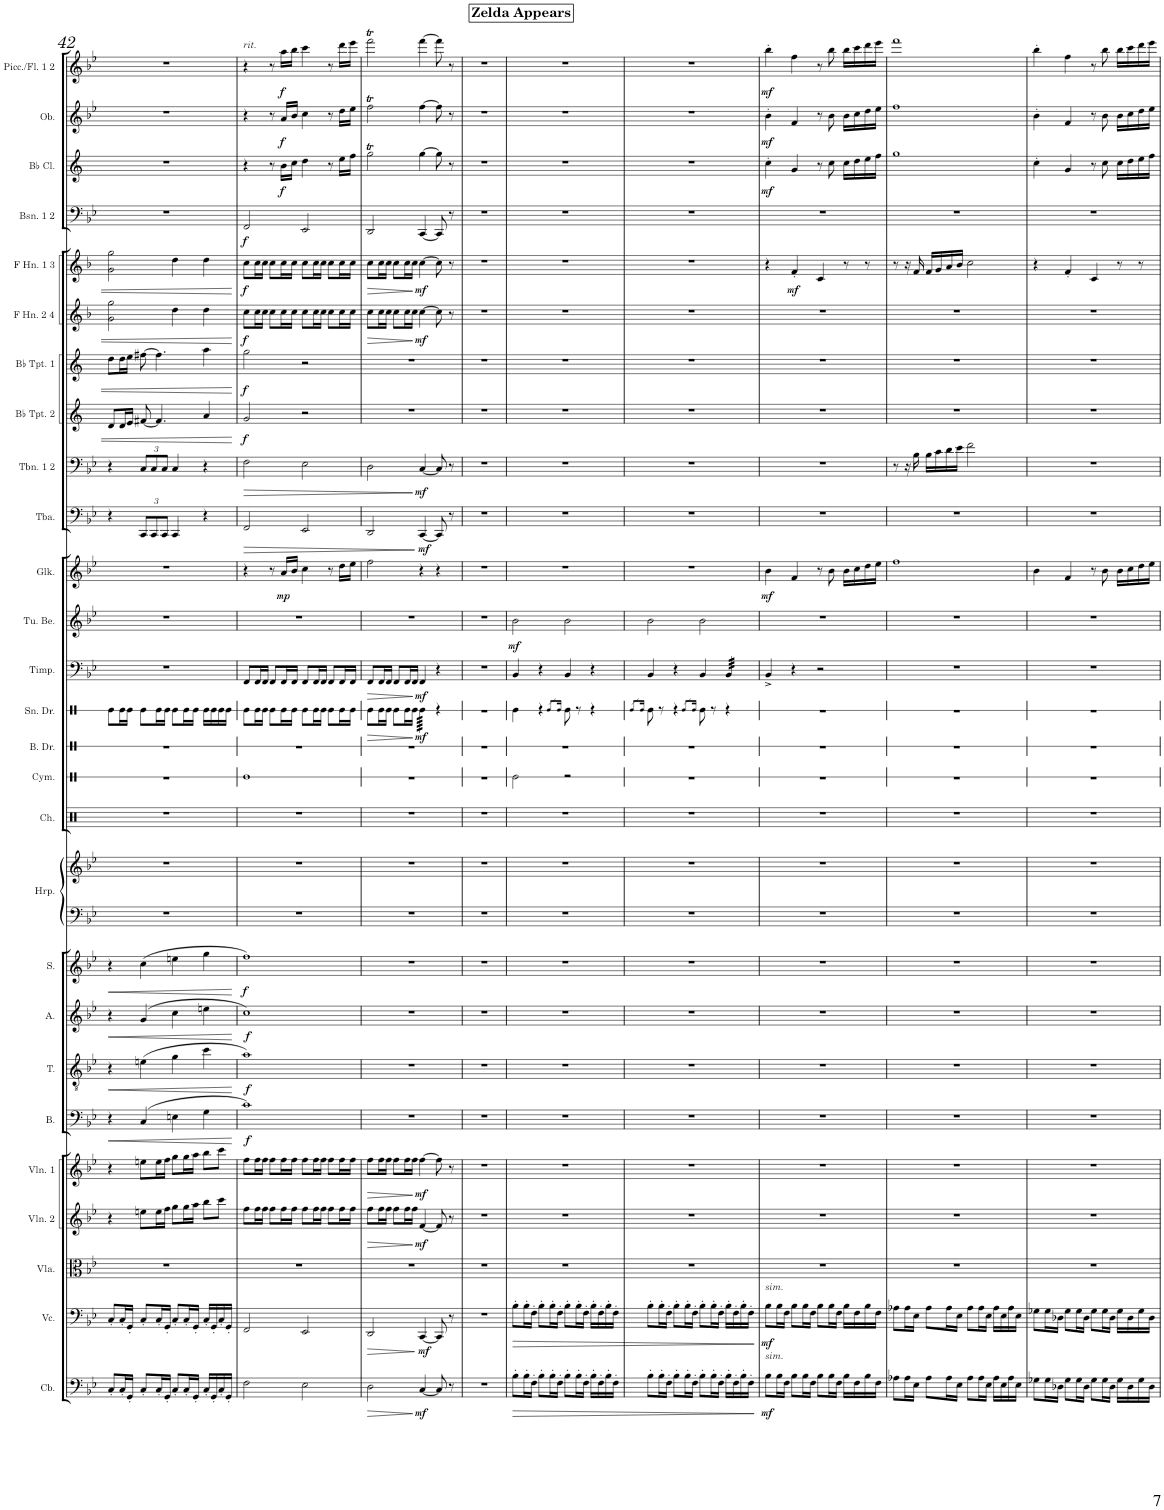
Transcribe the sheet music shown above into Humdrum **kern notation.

**kern	**dynam	**kern	**dynam	**kern	**kern	**dynam	**kern	**dynam	**kern	**dynam	**kern	**dynam	**kern	**dynam	**kern	**dynam	**kern	**kern	**kern	**kern	**kern	**kern	**dynam	**kern	**dynam	**kern	**dynam	**kern	**dynam	**kern	**dynam	**kern	**dynam	**kern	**dynam	**kern	**dynam	**kern	**dynam	**kern	**dynam	**kern	**dynam	**kern	**dynam	**kern	**dynam	**kern	**dynam
*part27	*part27	*part26	*part26	*part25	*part24	*part24	*part23	*part23	*part22	*part22	*part21	*part21	*part20	*part20	*part19	*part19	*part18	*part18	*part17	*part16	*part15	*part14	*part14	*part13	*part13	*part12	*part12	*part11	*part11	*part10	*part10	*part9	*part9	*part8	*part8	*part7	*part7	*part6	*part6	*part5	*part5	*part4	*part4	*part3	*part3	*part2	*part2	*part1	*part1
*staff28	*staff28	*staff27	*staff27	*staff26	*staff25	*staff25	*staff24	*staff24	*staff23	*staff23	*staff22	*staff22	*staff21	*staff21	*staff20	*staff20	*staff19	*staff18	*staff17	*staff16	*staff15	*staff14	*staff14	*staff13	*staff13	*staff12	*staff12	*staff11	*staff11	*staff10	*staff10	*staff9	*staff9	*staff8	*staff8	*staff7	*staff7	*staff6	*staff6	*staff5	*staff5	*staff4	*staff4	*staff3	*staff3	*staff2	*staff2	*staff1	*staff1
*I"Contrabass	*	*I"Violoncello	*	*I"Viola	*I"Violin 2	*	*I"Violin 1	*	*I"Bass	*	*I"Tenor	*	*I"Alto	*	*I"Soprano	*	*I"Harp	*	*I"Wind Chimes	*I"Cymbal	*I"Bass Drum	*I"Snare Drum	*	*I"Timpani	*	*I"Tubular Bells	*	*I"Glockenspiel	*	*I"Tuba	*	*I"Trombone 1 &amp; 2	*	*I"Bb Trumpet 2	*	*I"Bb Trumpet 1	*	*I"F Horn 2 &amp; 4	*	*I"F Horn 1 &amp; 3	*	*I"Bassoon 1 &amp; 2	*	*I"Bb Clarinet	*	*I"Oboe	*	*I"Piccolo/Flute 1 &amp; 2	*
*I'Cb.	*	*I'Vc.	*	*I'Vla.	*I'Vln. 2	*	*I'Vln. 1	*	*I'B.	*	*I'T.	*	*I'A.	*	*I'S.	*	*I'Hrp.	*	*I'Ch.	*I'Cym.	*I'B. Dr.	*I'Sn. Dr.	*	*I'Timp.	*	*I'Tu. Be.	*	*I'Glk.	*	*I'Tba.	*	*I'Tbn. 1 2	*	*I'Bb Tpt. 2	*	*I'Bb Tpt. 1	*	*I'F Hn. 2 4	*	*I'F Hn. 1 3	*	*I'Bsn. 1 2	*	*I'Bb Cl.	*	*I'Ob.	*	*I'Picc./Fl. 1 2	*
!!LO:PB:g=z
*clefF4	*	*clefF4	*	*clefC3	*clefG2	*	*clefG2	*	*clefF4	*	*clefGv2	*	*clefG2	*	*clefG2	*	*clefF4	*clefG2	*clefX	*clefX	*clefX	*clefX	*	*clefF4	*	*clefG2	*	*clefG2	*	*clefF4	*	*clefF4	*	*clefG2	*	*clefG2	*	*clefG2	*	*clefG2	*	*clefF4	*	*clefG2	*	*clefG2	*	*clefG2	*
*Trd7c12	*	*	*	*	*	*	*	*	*	*	*	*	*	*	*	*	*	*	*	*	*	*	*	*	*	*	*	*Trd-14c-24	*	*	*	*	*	*Trd1c2	*	*Trd1c2	*	*Trd4c7	*	*Trd4c7	*	*	*	*Trd1c2	*	*	*	*	*
*k[b-e-]	*	*k[b-e-]	*	*k[b-e-]	*k[b-e-]	*	*k[b-e-]	*	*k[b-e-]	*	*k[b-e-]	*	*k[b-e-]	*	*k[b-e-]	*	*k[b-e-]	*k[b-e-]	*k[]	*k[]	*k[]	*k[]	*	*k[b-e-]	*	*k[b-e-]	*	*k[b-e-]	*	*k[b-e-]	*	*k[b-e-]	*	*k[]	*	*k[]	*	*k[b-]	*	*k[b-]	*	*k[b-e-]	*	*k[]	*	*k[b-e-]	*	*k[b-e-]	*
*M4/4	*	*M4/4	*	*M4/4	*M4/4	*	*M4/4	*	*M4/4	*	*M4/4	*	*M4/4	*	*M4/4	*	*M4/4	*M4/4	*M4/4	*M4/4	*M4/4	*M4/4	*	*M4/4	*	*M4/4	*	*M4/4	*	*M4/4	*	*M4/4	*	*M4/4	*	*M4/4	*	*M4/4	*	*M4/4	*	*M4/4	*	*M4/4	*	*M4/4	*	*M4/4	*
*met(c)	*	*met(c)	*	*met(c)	*met(c)	*	*met(c)	*	*met(c)	*	*met(c)	*	*met(c)	*	*met(c)	*	*met(c)	*met(c)	*met(c)	*met(c)	*met(c)	*met(c)	*	*met(c)	*	*met(c)	*	*met(c)	*	*met(c)	*	*met(c)	*	*met(c)	*	*met(c)	*	*met(c)	*	*met(c)	*	*met(c)	*	*met(c)	*	*met(c)	*	*met(c)	*
=42	=42	=42	=42	=42	=42	=42	=42	=42	=42	=42	=42	=42	=42	=42	=42	=42	=42	=42	=42	=42	=42	=42	=42	=42	=42	=42	=42	=42	=42	=42	=42	=42	=42	=42	=42	=42	=42	=42	=42	=42	=42	=42	=42	=42	=42	=42	=42	=42	=42
!	!	!	!	!	!	!	!	!	!	!LO:HP:b	!	!LO:HP:b	!	!LO:HP:b	!	!LO:HP:b	!	!	!	!	!	!	!	!	!	!	!	!	!	!	!	!	!	!	!	!	!	!	!	!	!	!	!	!	!	!	!	!	!
8C'/L	.	8C'/L	.	1r	4r	.	4r	.	4r	<	4r	<	4r	<	4r	<	1r	1r	1r	1r	1r	8Re\L	.	1r	.	1r	.	1r	.	4r	.	4r	.	8d/L	.	8dd\L	.	2g\ 2gg\	.	2g\ 2gg\	.	1r	.	1r	.	1r	.	1r	.
16C'/L	.	16C'/L	.	.	.	.	.	.	.	.	.	.	.	.	.	.	.	.	.	.	.	16Re\L	.	.	.	.	.	.	.	.	.	.	.	16d/L	.	16dd\L	.	.	.	.	.	.	.	.	.	.	.	.	.
16GG'/JJ	.	16GG'/JJ	.	.	.	.	.	.	.	.	.	.	.	.	.	.	.	.	.	.	.	16Re\JJ	.	.	.	.	.	.	.	.	.	.	.	16e/JJ	.	16ee\JJ	.	.	.	.	.	.	.	.	.	.	.	.	.
*	*	*	*	*	*	*	*	*	*	*	*	*	*	*	*	*	*	*	*	*	*	*	*	*	*	*	*	*	*	*Xbrackettup	*	*Xbrackettup	*	*	*	*	*	*	*	*	*	*	*	*	*	*	*	*	*
8C'/L	.	8C'/L	.	.	8een\L	.	8een\L	.	(4C/	.	(4en\	.	(4g/	.	(4cc\	.	.	.	.	.	.	8Re\L	.	.	.	.	.	.	.	12CC/L	.	12C/L	.	[8f#X/	.	[8ff#X\	.	.	.	.	.	.	.	.	.	.	.	.	.
.	.	.	.	.	.	.	.	.	.	.	.	.	.	.	.	.	.	.	.	.	.	.	.	.	.	.	.	.	.	12CC/	.	12C/	.	.	.	.	.	.	.	.	.	.	.	.	.	.	.	.	.
16C'/L	.	16C'/L	.	.	16ee\L	.	16ee\L	.	.	.	.	.	.	.	.	.	.	.	.	.	.	16Re\L	.	.	.	.	.	.	.	.	.	.	.	4.f#/]	.	4.ff#\]	.	.	.	.	.	.	.	.	.	.	.	.	.
.	.	.	.	.	.	.	.	.	.	.	.	.	.	.	.	.	.	.	.	.	.	.	.	.	.	.	.	.	.	12CC/J	.	12C/J	.	.	.	.	.	.	.	.	.	.	.	.	.	.	.	.	.
16GG'/JJ	.	16GG'/JJ	.	.	16ff\JJ	.	16ff\JJ	.	.	.	.	.	.	.	.	.	.	.	.	.	.	16Re\JJ	.	.	.	.	.	.	.	.	.	.	.	.	.	.	.	.	.	.	.	.	.	.	.	.	.	.	.
8C'/L	.	8C'/L	.	.	8gg\L	.	8gg\L	.	4En\	.	4g\	.	4cc\	.	4een\	.	.	.	.	.	.	8Re\L	.	.	.	.	.	.	.	4CC/	.	4C/	.	.	.	.	.	4dd\	.	4dd\	.	.	.	.	.	.	.	.	.
16C'/L	.	16C'/L	.	.	16gg\L	.	16gg\L	.	.	.	.	.	.	.	.	.	.	.	.	.	.	16Re\L	.	.	.	.	.	.	.	.	.	.	.	.	.	.	.	.	.	.	.	.	.	.	.	.	.	.	.
16GG'/JJ	.	16GG'/JJ	.	.	16aa\JJ	.	16aa\JJ	.	.	.	.	.	.	.	.	.	.	.	.	.	.	16Re\JJ	.	.	.	.	.	.	.	.	.	.	.	.	.	.	.	.	.	.	.	.	.	.	.	.	.	.	.
16C'/LL	.	16C'/LL	.	.	8bb-\L	.	8bb-\L	.	4G\	.	4cc\	.	4een\	.	4gg\	.	.	.	.	.	.	16Re\LL	.	.	.	.	.	.	.	4r	.	4r	.	4a/	.	4aa\	.	4dd\	.	4dd\	.	.	.	.	.	.	.	.	.
16GG'/	.	16GG'/	.	.	.	.	.	.	.	.	.	.	.	.	.	.	.	.	.	.	.	16Re\	.	.	.	.	.	.	.	.	.	.	.	.	.	.	.	.	.	.	.	.	.	.	.	.	.	.	.
16C'/	.	16C'/	.	.	8ccc\J	.	8ccc\J	.	.	.	.	.	.	.	.	.	.	.	.	.	.	16Re\	.	.	.	.	.	.	.	.	.	.	.	.	.	.	.	.	.	.	.	.	.	.	.	.	.	.	.
16GG'/JJ	.	16GG'/JJ	.	.	.	.	.	.	.	.	.	.	.	.	.	.	.	.	.	.	.	16Re\JJ	.	.	.	.	.	.	.	.	.	.	.	.	.	.	.	.	.	.	.	.	.	.	.	.	.	.	.
.	.	.	.	.	.	.	.	.	.	[	.	[	.	[	.	[	.	.	.	.	.	.	.	.	.	.	.	.	.	.	.	.	.	.	.	.	.	.	.	.	.	.	.	.	.	.	.	.	.
=43	=43	=43	=43	=43	=43	=43	=43	=43	=43	=43	=43	=43	=43	=43	=43	=43	=43	=43	=43	=43	=43	=43	=43	=43	=43	=43	=43	=43	=43	=43	=43	=43	=43	=43	=43	=43	=43	=43	=43	=43	=43	=43	=43	=43	=43	=43	=43	=43	=43
!	!	!	!	!	!	!	!	!	!	!	!	!	!	!	!	!	!	!	!	!	!	!	!	!	!	!	!	!	!	!	!	!	!	!	!	!	!	!	!	!	!	!	!	!	!	!	!	!LO:TX:a:i:t=rit.	!
!	!	!	!	!	!	!	!	!	!	!LO:DY:b	!	!LO:DY:b	!	!LO:DY:b	!	!LO:DY:b	!	!	!	!	!	!	!	!	!	!	!	!	!	!	!LO:HP:b	!	!LO:HP:b	!	!LO:DY:b	!	!LO:DY:b	!	!LO:DY:b	!	!LO:DY:b	!	!LO:DY:b	!	!	!	!	!	!
2F\	.	2FF/	.	1r	8ff\L	.	8ff\L	.	1c)	f	1a)	f	1cc)	f	1ff)	f	1r	1r	1r	1Re	1r	8Re\L	.	8FF/L	.	1r	.	4r	.	2FF/	>	2F\	>	2g/	f	2gg\	f	8cc\L	f	8cc\L	f	2FF/	f	4r	.	4r	.	4r	.
.	.	.	.	.	16ff\L	.	16ff\L	.	.	.	.	.	.	.	.	.	.	.	.	.	.	16Re\L	.	16FF/L	.	.	.	.	.	.	.	.	.	.	.	.	.	16cc\L	.	16cc\L	.	.	.	.	.	.	.	.	.
.	.	.	.	.	16ff\JJ	.	16ff\JJ	.	.	.	.	.	.	.	.	.	.	.	.	.	.	16Re\JJ	.	16FF/JJ	.	.	.	.	.	.	.	.	.	.	.	.	.	16cc\JJ	.	16cc\JJ	.	.	.	.	.	.	.	.	.
.	.	.	.	.	8ff\L	.	8ff\L	.	.	.	.	.	.	.	.	.	.	.	.	.	.	8Re\L	.	8FF/L	.	.	.	8r	.	.	.	.	.	.	.	.	.	8cc\L	.	8cc\L	.	.	.	8r	.	8r	.	8r	.
!	!	!	!	!	!	!	!	!	!	!	!	!	!	!	!	!	!	!	!	!	!	!	!	!	!	!	!	!	!LO:DY:b	!	!	!	!	!	!	!	!	!	!	!	!	!	!	!	!LO:DY:b	!	!LO:DY:b	!	!LO:DY:b
.	.	.	.	.	16ff\L	.	16ff\L	.	.	.	.	.	.	.	.	.	.	.	.	.	.	16Re\L	.	16FF/L	.	.	.	16a/LL	mp	.	.	.	.	.	.	.	.	16cc\L	.	16cc\L	.	.	.	16b\LL	f	16a/LL	f	16aa\LL	f
.	.	.	.	.	16ff\JJ	.	16ff\JJ	.	.	.	.	.	.	.	.	.	.	.	.	.	.	16Re\JJ	.	16FF/JJ	.	.	.	16b-/JJ	.	.	.	.	.	.	.	.	.	16cc\JJ	.	16cc\JJ	.	.	.	16cc\JJ	.	16b-/JJ	.	16bb-\JJ	.
2E-\	.	2EE-/	.	.	8ff\L	.	8ff\L	.	.	.	.	.	.	.	.	.	.	.	.	.	.	8Re\L	.	8FF/L	.	.	.	4cc\	.	2EE-/	.	2E-\	.	2r	.	2r	.	8cc\L	.	8cc\L	.	2EE-/	.	4dd\	.	4cc\	.	4ccc\	.
.	.	.	.	.	16ff\L	.	16ff\L	.	.	.	.	.	.	.	.	.	.	.	.	.	.	16Re\L	.	16FF/L	.	.	.	.	.	.	.	.	.	.	.	.	.	16cc\L	.	16cc\L	.	.	.	.	.	.	.	.	.
.	.	.	.	.	16ff\JJ	.	16ff\JJ	.	.	.	.	.	.	.	.	.	.	.	.	.	.	16Re\JJ	.	16FF/JJ	.	.	.	.	.	.	.	.	.	.	.	.	.	16cc\JJ	.	16cc\JJ	.	.	.	.	.	.	.	.	.
.	.	.	.	.	8ff\L	.	8ff\L	.	.	.	.	.	.	.	.	.	.	.	.	.	.	8Re\L	.	8FF/L	.	.	.	8r	.	.	.	.	.	.	.	.	.	8cc\L	.	8cc\L	.	.	.	8r	.	8r	.	8r	.
.	.	.	.	.	16ff\L	.	16ff\L	.	.	.	.	.	.	.	.	.	.	.	.	.	.	16Re\L	.	16FF/L	.	.	.	16dd\LL	.	.	.	.	.	.	.	.	.	16cc\L	.	16cc\L	.	.	.	16ee\LL	.	16dd\LL	.	16ddd\LL	.
.	.	.	.	.	16ff\JJ	.	16ff\JJ	.	.	.	.	.	.	.	.	.	.	.	.	.	.	16Re\JJ	.	16FF/JJ	.	.	.	16ee-\JJ	.	.	.	.	.	.	.	.	.	16cc\JJ	.	16cc\JJ	.	.	.	16ff\JJ	.	16ee-\JJ	.	16eee-\JJ	.
=44	=44	=44	=44	=44	=44	=44	=44	=44	=44	=44	=44	=44	=44	=44	=44	=44	=44	=44	=44	=44	=44	=44	=44	=44	=44	=44	=44	=44	=44	=44	=44	=44	=44	=44	=44	=44	=44	=44	=44	=44	=44	=44	=44	=44	=44	=44	=44	=44	=44
!	!LO:HP:b	!	!LO:HP:b	!	!	!LO:HP:b	!	!LO:HP:b	!	!	!	!	!	!	!	!	!	!	!	!	!	!	!LO:HP:b	!	!LO:HP:b	!	!	!	!	!	!	!	!	!	!	!	!	!	!LO:HP:b	!	!LO:HP:b	!	!	!	!	!	!	!	!
2D\	>	2DD/	>	1r	8ff\L	>	8ff\L	>	1r	.	1r	.	1r	.	1r	.	1r	1r	1r	1r	1r	8Re\L	>	8FF/L	>	1r	.	2ff\	.	2DD/	.	2D\	.	1r	.	1r	.	8cc\L	>	8cc\L	>	2DD/	.	2ggT\	.	2ffT\	.	2fffT\	.
.	.	.	.	.	16ff\L	.	16ff\L	.	.	.	.	.	.	.	.	.	.	.	.	.	.	16Re\L	.	16FF/L	.	.	.	.	.	.	.	.	.	.	.	.	.	16cc\L	.	16cc\L	.	.	.	.	.	.	.	.	.
.	.	.	.	.	16ff\JJ	.	16ff\JJ	.	.	.	.	.	.	.	.	.	.	.	.	.	.	16Re\JJ	.	16FF/JJ	.	.	.	.	.	.	.	.	.	.	.	.	.	16cc\JJ	.	16cc\JJ	.	.	.	.	.	.	.	.	.
.	.	.	.	.	8ff\L	.	8ff\L	.	.	.	.	.	.	.	.	.	.	.	.	.	.	8Re\L	.	8FF/L	.	.	.	.	.	.	.	.	.	.	.	.	.	8cc\L	.	8cc\L	.	.	.	.	.	.	.	.	.
.	.	.	.	.	16ff\L	.	16ff\L	.	.	.	.	.	.	.	.	.	.	.	.	.	.	16Re\L	.	16FF/L	.	.	.	.	.	.	.	.	.	.	.	.	.	16cc\L	.	16cc\L	.	.	.	.	.	.	.	.	.
.	.	.	.	.	16ff\JJ	.	16ff\JJ	.	.	.	.	.	.	.	.	.	.	.	.	.	.	16Re\JJ	.	16FF/JJ	.	.	.	.	.	.	.	.	.	.	.	.	.	16cc\JJ	.	16cc\JJ	.	.	.	.	.	.	.	.	.
!	!LO:DY:n=1:b	!	!LO:DY:n=1:b	!	!	!LO:DY:n=1:b	!	!LO:DY:n=1:b	!	!	!	!	!	!	!	!	!	!	!	!	!	!	!LO:DY:n=1:b	!	!LO:DY:n=1:b	!	!	!	!	!	!LO:DY:n=1:b	!	!LO:DY:n=1:b	!	!	!	!	!	!LO:DY:n=1:b	!	!LO:DY:n=1:b	!	!	!	!	!	!	!	!
*	*	*	*	*	*	*	*	*	*	*	*	*	*	*	*	*	*	*	*	*	*	*tremolo	*	*	*	*	*	*	*	*	*	*	*	*	*	*	*	*	*	*	*	*	*	*	*	*	*	*	*
[4C/	] mf	[4CC/	] mf	.	[4f/	] mf	[4ff\	] mf	.	.	.	.	.	.	.	.	.	.	.	.	.	64Re\LLLL	] mf	4FF/	] mf	.	.	4r	.	[4CC/	] mf	[4C/	] mf	.	.	.	.	[4cc\	] mf	[4cc\	] mf	[4CC/	.	[4gg\	.	[4ff\	.	[4fff\	.
.	.	.	.	.	.	.	.	.	.	.	.	.	.	.	.	.	.	.	.	.	.	64Re\	.	.	.	.	.	.	.	.	.	.	.	.	.	.	.	.	.	.	.	.	.	.	.	.	.	.	.
.	.	.	.	.	.	.	.	.	.	.	.	.	.	.	.	.	.	.	.	.	.	64Re\	.	.	.	.	.	.	.	.	.	.	.	.	.	.	.	.	.	.	.	.	.	.	.	.	.	.	.
.	.	.	.	.	.	.	.	.	.	.	.	.	.	.	.	.	.	.	.	.	.	64Re\	.	.	.	.	.	.	.	.	.	.	.	.	.	.	.	.	.	.	.	.	.	.	.	.	.	.	.
.	.	.	.	.	.	.	.	.	.	.	.	.	.	.	.	.	.	.	.	.	.	64Re\	.	.	.	.	.	.	.	.	.	.	.	.	.	.	.	.	.	.	.	.	.	.	.	.	.	.	.
.	.	.	.	.	.	.	.	.	.	.	.	.	.	.	.	.	.	.	.	.	.	64Re\	.	.	.	.	.	.	.	.	.	.	.	.	.	.	.	.	.	.	.	.	.	.	.	.	.	.	.
.	.	.	.	.	.	.	.	.	.	.	.	.	.	.	.	.	.	.	.	.	.	64Re\	.	.	.	.	.	.	.	.	.	.	.	.	.	.	.	.	.	.	.	.	.	.	.	.	.	.	.
.	.	.	.	.	.	.	.	.	.	.	.	.	.	.	.	.	.	.	.	.	.	64Re\	.	.	.	.	.	.	.	.	.	.	.	.	.	.	.	.	.	.	.	.	.	.	.	.	.	.	.
.	.	.	.	.	.	.	.	.	.	.	.	.	.	.	.	.	.	.	.	.	.	64Re\	.	.	.	.	.	.	.	.	.	.	.	.	.	.	.	.	.	.	.	.	.	.	.	.	.	.	.
.	.	.	.	.	.	.	.	.	.	.	.	.	.	.	.	.	.	.	.	.	.	64Re\	.	.	.	.	.	.	.	.	.	.	.	.	.	.	.	.	.	.	.	.	.	.	.	.	.	.	.
.	.	.	.	.	.	.	.	.	.	.	.	.	.	.	.	.	.	.	.	.	.	64Re\	.	.	.	.	.	.	.	.	.	.	.	.	.	.	.	.	.	.	.	.	.	.	.	.	.	.	.
.	.	.	.	.	.	.	.	.	.	.	.	.	.	.	.	.	.	.	.	.	.	64Re\	.	.	.	.	.	.	.	.	.	.	.	.	.	.	.	.	.	.	.	.	.	.	.	.	.	.	.
.	.	.	.	.	.	.	.	.	.	.	.	.	.	.	.	.	.	.	.	.	.	64Re\	.	.	.	.	.	.	.	.	.	.	.	.	.	.	.	.	.	.	.	.	.	.	.	.	.	.	.
.	.	.	.	.	.	.	.	.	.	.	.	.	.	.	.	.	.	.	.	.	.	64Re\	.	.	.	.	.	.	.	.	.	.	.	.	.	.	.	.	.	.	.	.	.	.	.	.	.	.	.
.	.	.	.	.	.	.	.	.	.	.	.	.	.	.	.	.	.	.	.	.	.	64Re\	.	.	.	.	.	.	.	.	.	.	.	.	.	.	.	.	.	.	.	.	.	.	.	.	.	.	.
.	.	.	.	.	.	.	.	.	.	.	.	.	.	.	.	.	.	.	.	.	.	64Re\JJJJ	.	.	.	.	.	.	.	.	.	.	.	.	.	.	.	.	.	.	.	.	.	.	.	.	.	.	.
*	*	*	*	*	*	*	*	*	*	*	*	*	*	*	*	*	*	*	*	*	*	*Xtremolo	*	*	*	*	*	*	*	*	*	*	*	*	*	*	*	*	*	*	*	*	*	*	*	*	*	*	*
8C/]	.	8CC/]	.	.	8f/]	.	8ff\]	.	.	.	.	.	.	.	.	.	.	.	.	.	.	4r	.	4r	.	.	.	4r	.	8CC/]	.	8C/]	.	.	.	.	.	8cc\]	.	8cc\]	.	8CC/]	.	8gg\]	.	8ff\]	.	8fff\]	.
8r	.	8r	.	.	8r	.	8r	.	.	.	.	.	.	.	.	.	.	.	.	.	.	.	.	.	.	.	.	.	.	8r	.	8r	.	.	.	.	.	8r	.	8r	.	8r	.	8r	.	8r	.	8r	.
=45	=45	=45	=45	=45	=45	=45	=45	=45	=45	=45	=45	=45	=45	=45	=45	=45	=45	=45	=45	=45	=45	=45	=45	=45	=45	=45	=45	=45	=45	=45	=45	=45	=45	=45	=45	=45	=45	=45	=45	=45	=45	=45	=45	=45	=45	=45	=45	=45	=45
1r	.	1r	.	1r	1r	.	1r	.	1r	.	1r	.	1r	.	1r	.	1r	1r	1r	1r	1r	1r	.	1r	.	1r	.	1r	.	1r	.	1r	.	1r	.	1r	.	1r	.	1r	.	1r	.	1r	.	1r	.	1r	.
=46	=46	=46	=46	=46	=46	=46	=46	=46	=46	=46	=46	=46	=46	=46	=46	=46	=46	=46	=46	=46	=46	=46	=46	=46	=46	=46	=46	=46	=46	=46	=46	=46	=46	=46	=46	=46	=46	=46	=46	=46	=46	=46	=46	=46	=46	=46	=46	=46	=46
!!LO:REH:place=s1:a:B:cj:fs=14:t=Zelda Appears
!	!LO:HP:b	!	!LO:HP:b	!	!	!	!	!	!	!	!	!	!	!	!	!	!	!	!	!	!	!	!	!	!	!	!LO:DY:b	!	!	!	!	!	!	!	!	!	!	!	!	!	!	!	!	!	!	!	!	!	!
8B-'\L	>	8B-'\L	>	1r	1r	.	1r	.	1r	.	1r	.	1r	.	1r	.	1r	1r	1r	2Re\	1r	4Re\	.	4BB-/	.	2b-\	mf	1r	.	1r	.	1r	.	1r	.	1r	.	1r	.	1r	.	1r	.	1r	.	1r	.	1r	.
16B-'\L	.	16B-'\L	.	.	.	.	.	.	.	.	.	.	.	.	.	.	.	.	.	.	.	.	.	.	.	.	.	.	.	.	.	.	.	.	.	.	.	.	.	.	.	.	.	.	.	.	.	.	.
16F'\JJ	.	16F'\JJ	.	.	.	.	.	.	.	.	.	.	.	.	.	.	.	.	.	.	.	.	.	.	.	.	.	.	.	.	.	.	.	.	.	.	.	.	.	.	.	.	.	.	.	.	.	.	.
8B-'\L	.	8B-'\L	.	.	.	.	.	.	.	.	.	.	.	.	.	.	.	.	.	.	.	4r	.	4r	.	.	.	.	.	.	.	.	.	.	.	.	.	.	.	.	.	.	.	.	.	.	.	.	.
16B-'\L	.	16B-'\L	.	.	.	.	.	.	.	.	.	.	.	.	.	.	.	.	.	.	.	.	.	.	.	.	.	.	.	.	.	.	.	.	.	.	.	.	.	.	.	.	.	.	.	.	.	.	.
16F'\JJ	.	16F'\JJ	.	.	.	.	.	.	.	.	.	.	.	.	.	.	.	.	.	.	.	.	.	.	.	.	.	.	.	.	.	.	.	.	.	.	.	.	.	.	.	.	.	.	.	.	.	.	.
.	.	.	.	.	.	.	.	.	.	.	.	.	.	.	.	.	.	.	.	.	.	8qRe/L	.	.	.	.	.	.	.	.	.	.	.	.	.	.	.	.	.	.	.	.	.	.	.	.	.	.	.
.	.	.	.	.	.	.	.	.	.	.	.	.	.	.	.	.	.	.	.	.	.	16qRe/Jk	.	.	.	.	.	.	.	.	.	.	.	.	.	.	.	.	.	.	.	.	.	.	.	.	.	.	.
8B-'\L	.	8B-'\L	.	.	.	.	.	.	.	.	.	.	.	.	.	.	.	.	.	2r	.	8Re\	.	4BB-/	.	2b-\	.	.	.	.	.	.	.	.	.	.	.	.	.	.	.	.	.	.	.	.	.	.	.
16B-'\L	.	16B-'\L	.	.	.	.	.	.	.	.	.	.	.	.	.	.	.	.	.	.	.	8r	.	.	.	.	.	.	.	.	.	.	.	.	.	.	.	.	.	.	.	.	.	.	.	.	.	.	.
16F'\JJ	.	16F'\JJ	.	.	.	.	.	.	.	.	.	.	.	.	.	.	.	.	.	.	.	.	.	.	.	.	.	.	.	.	.	.	.	.	.	.	.	.	.	.	.	.	.	.	.	.	.	.	.
16B-'\LL	.	16B-'\LL	.	.	.	.	.	.	.	.	.	.	.	.	.	.	.	.	.	.	.	4r	.	4r	.	.	.	.	.	.	.	.	.	.	.	.	.	.	.	.	.	.	.	.	.	.	.	.	.
16F'\	.	16F'\	.	.	.	.	.	.	.	.	.	.	.	.	.	.	.	.	.	.	.	.	.	.	.	.	.	.	.	.	.	.	.	.	.	.	.	.	.	.	.	.	.	.	.	.	.	.	.
16B-'\	.	16B-'\	.	.	.	.	.	.	.	.	.	.	.	.	.	.	.	.	.	.	.	.	.	.	.	.	.	.	.	.	.	.	.	.	.	.	.	.	.	.	.	.	.	.	.	.	.	.	.
16F'\JJ	.	16F'\JJ	.	.	.	.	.	.	.	.	.	.	.	.	.	.	.	.	.	.	.	.	.	.	.	.	.	.	.	.	.	.	.	.	.	.	.	.	.	.	.	.	.	.	.	.	.	.	.
=47	=47	=47	=47	=47	=47	=47	=47	=47	=47	=47	=47	=47	=47	=47	=47	=47	=47	=47	=47	=47	=47	=47	=47	=47	=47	=47	=47	=47	=47	=47	=47	=47	=47	=47	=47	=47	=47	=47	=47	=47	=47	=47	=47	=47	=47	=47	=47	=47	=47
.	.	.	.	.	.	.	.	.	.	.	.	.	.	.	.	.	.	.	.	.	.	8qRe/L	.	.	.	.	.	.	.	.	.	.	.	.	.	.	.	.	.	.	.	.	.	.	.	.	.	.	.
.	.	.	.	.	.	.	.	.	.	.	.	.	.	.	.	.	.	.	.	.	.	16qRe/Jk	.	.	.	.	.	.	.	.	.	.	.	.	.	.	.	.	.	.	.	.	.	.	.	.	.	.	.
8B-'\L	.	8B-'\L	.	1r	1r	.	1r	.	1r	.	1r	.	1r	.	1r	.	1r	1r	1r	1r	1r	8Re\	.	4BB-/	.	2b-\	.	1r	.	1r	.	1r	.	1r	.	1r	.	1r	.	1r	.	1r	.	1r	.	1r	.	1r	.
16B-'\L	.	16B-'\L	.	.	.	.	.	.	.	.	.	.	.	.	.	.	.	.	.	.	.	8r	.	.	.	.	.	.	.	.	.	.	.	.	.	.	.	.	.	.	.	.	.	.	.	.	.	.	.
16F'\JJ	.	16F'\JJ	.	.	.	.	.	.	.	.	.	.	.	.	.	.	.	.	.	.	.	.	.	.	.	.	.	.	.	.	.	.	.	.	.	.	.	.	.	.	.	.	.	.	.	.	.	.	.
8B-'\L	.	8B-'\L	.	.	.	.	.	.	.	.	.	.	.	.	.	.	.	.	.	.	.	4r	.	4r	.	.	.	.	.	.	.	.	.	.	.	.	.	.	.	.	.	.	.	.	.	.	.	.	.
16B-'\L	.	16B-'\L	.	.	.	.	.	.	.	.	.	.	.	.	.	.	.	.	.	.	.	.	.	.	.	.	.	.	.	.	.	.	.	.	.	.	.	.	.	.	.	.	.	.	.	.	.	.	.
16F'\JJ	.	16F'\JJ	.	.	.	.	.	.	.	.	.	.	.	.	.	.	.	.	.	.	.	.	.	.	.	.	.	.	.	.	.	.	.	.	.	.	.	.	.	.	.	.	.	.	.	.	.	.	.
.	.	.	.	.	.	.	.	.	.	.	.	.	.	.	.	.	.	.	.	.	.	8qRe/L	.	.	.	.	.	.	.	.	.	.	.	.	.	.	.	.	.	.	.	.	.	.	.	.	.	.	.
.	.	.	.	.	.	.	.	.	.	.	.	.	.	.	.	.	.	.	.	.	.	16qRe/Jk	.	.	.	.	.	.	.	.	.	.	.	.	.	.	.	.	.	.	.	.	.	.	.	.	.	.	.
8B-'\L	.	8B-'\L	.	.	.	.	.	.	.	.	.	.	.	.	.	.	.	.	.	.	.	8Re\	.	4BB-/	.	2b-\	.	.	.	.	.	.	.	.	.	.	.	.	.	.	.	.	.	.	.	.	.	.	.
16B-'\L	.	16B-'\L	.	.	.	.	.	.	.	.	.	.	.	.	.	.	.	.	.	.	.	8r	.	.	.	.	.	.	.	.	.	.	.	.	.	.	.	.	.	.	.	.	.	.	.	.	.	.	.
16F'\JJ	.	16F'\JJ	.	.	.	.	.	.	.	.	.	.	.	.	.	.	.	.	.	.	.	.	.	.	.	.	.	.	.	.	.	.	.	.	.	.	.	.	.	.	.	.	.	.	.	.	.	.	.
*	*	*	*	*	*	*	*	*	*	*	*	*	*	*	*	*	*	*	*	*	*	*	*	*tremolo	*	*	*	*	*	*	*	*	*	*	*	*	*	*	*	*	*	*	*	*	*	*	*	*	*
16B-'\LL	.	16B-'\LL	.	.	.	.	.	.	.	.	.	.	.	.	.	.	.	.	.	.	.	4r	.	32BB-/LLL	.	.	.	.	.	.	.	.	.	.	.	.	.	.	.	.	.	.	.	.	.	.	.	.	.
.	.	.	.	.	.	.	.	.	.	.	.	.	.	.	.	.	.	.	.	.	.	.	.	32BB-/	.	.	.	.	.	.	.	.	.	.	.	.	.	.	.	.	.	.	.	.	.	.	.	.	.
16F'\	.	16F'\	.	.	.	.	.	.	.	.	.	.	.	.	.	.	.	.	.	.	.	.	.	32BB-/	.	.	.	.	.	.	.	.	.	.	.	.	.	.	.	.	.	.	.	.	.	.	.	.	.
.	.	.	.	.	.	.	.	.	.	.	.	.	.	.	.	.	.	.	.	.	.	.	.	32BB-/	.	.	.	.	.	.	.	.	.	.	.	.	.	.	.	.	.	.	.	.	.	.	.	.	.
16B-'\	.	16B-'\	.	.	.	.	.	.	.	.	.	.	.	.	.	.	.	.	.	.	.	.	.	32BB-/	.	.	.	.	.	.	.	.	.	.	.	.	.	.	.	.	.	.	.	.	.	.	.	.	.
.	.	.	.	.	.	.	.	.	.	.	.	.	.	.	.	.	.	.	.	.	.	.	.	32BB-/	.	.	.	.	.	.	.	.	.	.	.	.	.	.	.	.	.	.	.	.	.	.	.	.	.
16F'\JJ	.	16F'\JJ	.	.	.	.	.	.	.	.	.	.	.	.	.	.	.	.	.	.	.	.	.	32BB-/	.	.	.	.	.	.	.	.	.	.	.	.	.	.	.	.	.	.	.	.	.	.	.	.	.
.	.	.	.	.	.	.	.	.	.	.	.	.	.	.	.	.	.	.	.	.	.	.	.	32BB-/JJJ	.	.	.	.	.	.	.	.	.	.	.	.	.	.	.	.	.	.	.	.	.	.	.	.	.
*	*	*	*	*	*	*	*	*	*	*	*	*	*	*	*	*	*	*	*	*	*	*	*	*Xtremolo	*	*	*	*	*	*	*	*	*	*	*	*	*	*	*	*	*	*	*	*	*	*	*	*	*
.	]	.	]	.	.	.	.	.	.	.	.	.	.	.	.	.	.	.	.	.	.	.	.	.	.	.	.	.	.	.	.	.	.	.	.	.	.	.	.	.	.	.	.	.	.	.	.	.	.
=48	=48	=48	=48	=48	=48	=48	=48	=48	=48	=48	=48	=48	=48	=48	=48	=48	=48	=48	=48	=48	=48	=48	=48	=48	=48	=48	=48	=48	=48	=48	=48	=48	=48	=48	=48	=48	=48	=48	=48	=48	=48	=48	=48	=48	=48	=48	=48	=48	=48
!	!	!LO:TX:a:i:t=sim.	!	!	!	!	!	!	!	!	!	!	!	!	!	!	!	!	!	!	!	!	!	!	!	!	!	!	!	!	!	!	!	!	!	!	!	!	!	!	!	!	!	!	!	!	!	!	!
!LO:TX:a:i:t=sim.	!	!	!	!	!	!	!	!	!	!	!	!	!	!	!	!	!	!	!	!	!	!	!	!	!	!	!	!	!	!	!	!	!	!	!	!	!	!	!	!	!	!	!	!	!	!	!	!	!
!	!LO:DY:b	!	!LO:DY:b	!	!	!	!	!	!	!	!	!	!	!	!	!	!	!	!	!	!	!	!	!	!	!	!	!	!LO:DY:b	!	!	!	!	!	!	!	!	!	!	!	!	!	!	!	!LO:DY:b	!	!LO:DY:b	!	!LO:DY:b
8B-'\L	mf	8B-'\L	mf	1r	1r	.	1r	.	1r	.	1r	.	1r	.	1r	.	1r	1r	1r	1r	1r	1r	.	4BB-^/	.	1r	.	4b-\	mf	1r	.	1r	.	1r	.	1r	.	1r	.	4r	.	1r	.	4cc'\	mf	4b-'\	mf	4bb-'\	mf
16B-'\L	.	16B-'\L	.	.	.	.	.	.	.	.	.	.	.	.	.	.	.	.	.	.	.	.	.	.	.	.	.	.	.	.	.	.	.	.	.	.	.	.	.	.	.	.	.	.	.	.	.	.	.
16F'\JJ	.	16F'\JJ	.	.	.	.	.	.	.	.	.	.	.	.	.	.	.	.	.	.	.	.	.	.	.	.	.	.	.	.	.	.	.	.	.	.	.	.	.	.	.	.	.	.	.	.	.	.	.
!	!	!	!	!	!	!	!	!	!	!	!	!	!	!	!	!	!	!	!	!	!	!	!	!	!	!	!	!	!	!	!	!	!	!	!	!	!	!	!	!	!LO:DY:b	!	!	!	!	!	!	!	!
8B-'\L	.	8B-'\L	.	.	.	.	.	.	.	.	.	.	.	.	.	.	.	.	.	.	.	.	.	4r	.	.	.	4f/	.	.	.	.	.	.	.	.	.	.	.	4f'/	mf	.	.	4g/	.	4f/	.	4ff\	.
16B-'\L	.	16B-'\L	.	.	.	.	.	.	.	.	.	.	.	.	.	.	.	.	.	.	.	.	.	.	.	.	.	.	.	.	.	.	.	.	.	.	.	.	.	.	.	.	.	.	.	.	.	.	.
16F'\JJ	.	16F'\JJ	.	.	.	.	.	.	.	.	.	.	.	.	.	.	.	.	.	.	.	.	.	.	.	.	.	.	.	.	.	.	.	.	.	.	.	.	.	.	.	.	.	.	.	.	.	.	.
8B-'\L	.	8B-'\L	.	.	.	.	.	.	.	.	.	.	.	.	.	.	.	.	.	.	.	.	.	2r	.	.	.	8r	.	.	.	.	.	.	.	.	.	.	.	4c/	.	.	.	8r	.	8r	.	8r	.
16B-'\L	.	16B-'\L	.	.	.	.	.	.	.	.	.	.	.	.	.	.	.	.	.	.	.	.	.	.	.	.	.	8b-\	.	.	.	.	.	.	.	.	.	.	.	.	.	.	.	8cc\	.	8b-\	.	8bb-\	.
16F'\JJ	.	16F'\JJ	.	.	.	.	.	.	.	.	.	.	.	.	.	.	.	.	.	.	.	.	.	.	.	.	.	.	.	.	.	.	.	.	.	.	.	.	.	.	.	.	.	.	.	.	.	.	.
16B-'\LL	.	16B-'\LL	.	.	.	.	.	.	.	.	.	.	.	.	.	.	.	.	.	.	.	.	.	.	.	.	.	16b-\LL	.	.	.	.	.	.	.	.	.	.	.	8r	.	.	.	16cc\LL	.	16b-\LL	.	16bb-\LL	.
16F'\	.	16F'\	.	.	.	.	.	.	.	.	.	.	.	.	.	.	.	.	.	.	.	.	.	.	.	.	.	16cc\	.	.	.	.	.	.	.	.	.	.	.	.	.	.	.	16dd\	.	16cc\	.	16ccc\	.
16B-'\	.	16B-'\	.	.	.	.	.	.	.	.	.	.	.	.	.	.	.	.	.	.	.	.	.	.	.	.	.	16dd\	.	.	.	.	.	.	.	.	.	.	.	8r	.	.	.	16ee\	.	16dd\	.	16ddd\	.
16F'\JJ	.	16F'\JJ	.	.	.	.	.	.	.	.	.	.	.	.	.	.	.	.	.	.	.	.	.	.	.	.	.	16ee-\JJ	.	.	.	.	.	.	.	.	.	.	.	.	.	.	.	16ff\JJ	.	16ee-\JJ	.	16eee-\JJ	.
=49	=49	=49	=49	=49	=49	=49	=49	=49	=49	=49	=49	=49	=49	=49	=49	=49	=49	=49	=49	=49	=49	=49	=49	=49	=49	=49	=49	=49	=49	=49	=49	=49	=49	=49	=49	=49	=49	=49	=49	=49	=49	=49	=49	=49	=49	=49	=49	=49	=49
8A-X'\L	.	8A-X'\L	.	1r	1r	.	1r	.	1r	.	1r	.	1r	.	1r	.	1r	1r	1r	1r	1r	1r	.	1r	.	1r	.	1ff	.	1r	.	8r	.	1r	.	1r	.	1r	.	8r	.	1r	.	1gg	.	1ff	.	1fff	.
16A-'\L	.	16A-'\L	.	.	.	.	.	.	.	.	.	.	.	.	.	.	.	.	.	.	.	.	.	.	.	.	.	.	.	.	.	16r	.	.	.	.	.	.	.	16r	.	.	.	.	.	.	.	.	.
16E-'\JJ	.	16E-'\JJ	.	.	.	.	.	.	.	.	.	.	.	.	.	.	.	.	.	.	.	.	.	.	.	.	.	.	.	.	.	16B-\	.	.	.	.	.	.	.	16f/	.	.	.	.	.	.	.	.	.
8A-'\L	.	8A-'\L	.	.	.	.	.	.	.	.	.	.	.	.	.	.	.	.	.	.	.	.	.	.	.	.	.	.	.	.	.	16B-\LL	.	.	.	.	.	.	.	16f/LL	.	.	.	.	.	.	.	.	.
.	.	.	.	.	.	.	.	.	.	.	.	.	.	.	.	.	.	.	.	.	.	.	.	.	.	.	.	.	.	.	.	16c\	.	.	.	.	.	.	.	16g/	.	.	.	.	.	.	.	.	.
16A-'\L	.	16A-'\L	.	.	.	.	.	.	.	.	.	.	.	.	.	.	.	.	.	.	.	.	.	.	.	.	.	.	.	.	.	16d\	.	.	.	.	.	.	.	16a/	.	.	.	.	.	.	.	.	.
16E-'\JJ	.	16E-'\JJ	.	.	.	.	.	.	.	.	.	.	.	.	.	.	.	.	.	.	.	.	.	.	.	.	.	.	.	.	.	16e-\JJ	.	.	.	.	.	.	.	16b-/JJ	.	.	.	.	.	.	.	.	.
8A-'\L	.	8A-'\L	.	.	.	.	.	.	.	.	.	.	.	.	.	.	.	.	.	.	.	.	.	.	.	.	.	.	.	.	.	2f\	.	.	.	.	.	.	.	2cc\	.	.	.	.	.	.	.	.	.
16A-'\L	.	16A-'\L	.	.	.	.	.	.	.	.	.	.	.	.	.	.	.	.	.	.	.	.	.	.	.	.	.	.	.	.	.	.	.	.	.	.	.	.	.	.	.	.	.	.	.	.	.	.	.
16E-'\JJ	.	16E-'\JJ	.	.	.	.	.	.	.	.	.	.	.	.	.	.	.	.	.	.	.	.	.	.	.	.	.	.	.	.	.	.	.	.	.	.	.	.	.	.	.	.	.	.	.	.	.	.	.
16A-'\LL	.	16A-'\LL	.	.	.	.	.	.	.	.	.	.	.	.	.	.	.	.	.	.	.	.	.	.	.	.	.	.	.	.	.	.	.	.	.	.	.	.	.	.	.	.	.	.	.	.	.	.	.
16E-'\	.	16E-'\	.	.	.	.	.	.	.	.	.	.	.	.	.	.	.	.	.	.	.	.	.	.	.	.	.	.	.	.	.	.	.	.	.	.	.	.	.	.	.	.	.	.	.	.	.	.	.
16A-'\	.	16A-'\	.	.	.	.	.	.	.	.	.	.	.	.	.	.	.	.	.	.	.	.	.	.	.	.	.	.	.	.	.	.	.	.	.	.	.	.	.	.	.	.	.	.	.	.	.	.	.
16E-'\JJ	.	16E-'\JJ	.	.	.	.	.	.	.	.	.	.	.	.	.	.	.	.	.	.	.	.	.	.	.	.	.	.	.	.	.	.	.	.	.	.	.	.	.	.	.	.	.	.	.	.	.	.	.
=50	=50	=50	=50	=50	=50	=50	=50	=50	=50	=50	=50	=50	=50	=50	=50	=50	=50	=50	=50	=50	=50	=50	=50	=50	=50	=50	=50	=50	=50	=50	=50	=50	=50	=50	=50	=50	=50	=50	=50	=50	=50	=50	=50	=50	=50	=50	=50	=50	=50
8G-X'\L	.	8G-X'\L	.	1r	1r	.	1r	.	1r	.	1r	.	1r	.	1r	.	1r	1r	1r	1r	1r	1r	.	1r	.	1r	.	4b-\	.	1r	.	1r	.	1r	.	1r	.	1r	.	4r	.	1r	.	4cc'\	.	4b-'\	.	4bb-'\	.
16G-'\L	.	16G-'\L	.	.	.	.	.	.	.	.	.	.	.	.	.	.	.	.	.	.	.	.	.	.	.	.	.	.	.	.	.	.	.	.	.	.	.	.	.	.	.	.	.	.	.	.	.	.	.
16D-X'\JJ	.	16D-X'\JJ	.	.	.	.	.	.	.	.	.	.	.	.	.	.	.	.	.	.	.	.	.	.	.	.	.	.	.	.	.	.	.	.	.	.	.	.	.	.	.	.	.	.	.	.	.	.	.
8G-'\L	.	8G-'\L	.	.	.	.	.	.	.	.	.	.	.	.	.	.	.	.	.	.	.	.	.	.	.	.	.	4f/	.	.	.	.	.	.	.	.	.	.	.	4f'/	.	.	.	4g/	.	4f/	.	4ff\	.
16G-'\L	.	16G-'\L	.	.	.	.	.	.	.	.	.	.	.	.	.	.	.	.	.	.	.	.	.	.	.	.	.	.	.	.	.	.	.	.	.	.	.	.	.	.	.	.	.	.	.	.	.	.	.
16D-'\JJ	.	16D-'\JJ	.	.	.	.	.	.	.	.	.	.	.	.	.	.	.	.	.	.	.	.	.	.	.	.	.	.	.	.	.	.	.	.	.	.	.	.	.	.	.	.	.	.	.	.	.	.	.
8G-'\L	.	8G-'\L	.	.	.	.	.	.	.	.	.	.	.	.	.	.	.	.	.	.	.	.	.	.	.	.	.	8r	.	.	.	.	.	.	.	.	.	.	.	4c/	.	.	.	8r	.	8r	.	8r	.
16G-'\L	.	16G-'\L	.	.	.	.	.	.	.	.	.	.	.	.	.	.	.	.	.	.	.	.	.	.	.	.	.	8b-\	.	.	.	.	.	.	.	.	.	.	.	.	.	.	.	8cc\	.	8b-\	.	8bb-\	.
16D-'\JJ	.	16D-'\JJ	.	.	.	.	.	.	.	.	.	.	.	.	.	.	.	.	.	.	.	.	.	.	.	.	.	.	.	.	.	.	.	.	.	.	.	.	.	.	.	.	.	.	.	.	.	.	.
16G-'\LL	.	16G-'\LL	.	.	.	.	.	.	.	.	.	.	.	.	.	.	.	.	.	.	.	.	.	.	.	.	.	16b-\LL	.	.	.	.	.	.	.	.	.	.	.	8r	.	.	.	16cc\LL	.	16b-\LL	.	16bb-\LL	.
16D-'\	.	16D-'\	.	.	.	.	.	.	.	.	.	.	.	.	.	.	.	.	.	.	.	.	.	.	.	.	.	16cc\	.	.	.	.	.	.	.	.	.	.	.	.	.	.	.	16dd\	.	16cc\	.	16ccc\	.
16G-'\	.	16G-'\	.	.	.	.	.	.	.	.	.	.	.	.	.	.	.	.	.	.	.	.	.	.	.	.	.	16dd\	.	.	.	.	.	.	.	.	.	.	.	8r	.	.	.	16ee\	.	16dd\	.	16ddd\	.
16D-'\JJ	.	16D-'\JJ	.	.	.	.	.	.	.	.	.	.	.	.	.	.	.	.	.	.	.	.	.	.	.	.	.	16ee-\JJ	.	.	.	.	.	.	.	.	.	.	.	.	.	.	.	16ff\JJ	.	16ee-\JJ	.	16eee-\JJ	.
=	=	=	=	=	=	=	=	=	=	=	=	=	=	=	=	=	=	=	=	=	=	=	=	=	=	=	=	=	=	=	=	=	=	=	=	=	=	=	=	=	=	=	=	=	=	=	=	=	=
*-	*-	*-	*-	*-	*-	*-	*-	*-	*-	*-	*-	*-	*-	*-	*-	*-	*-	*-	*-	*-	*-	*-	*-	*-	*-	*-	*-	*-	*-	*-	*-	*-	*-	*-	*-	*-	*-	*-	*-	*-	*-	*-	*-	*-	*-	*-	*-	*-	*-
